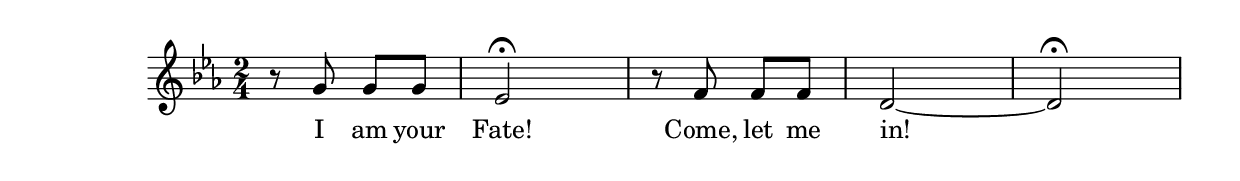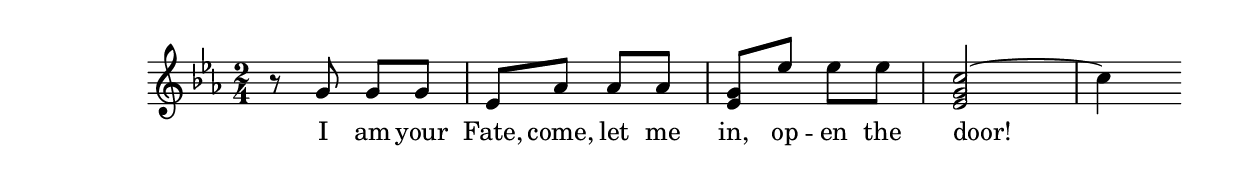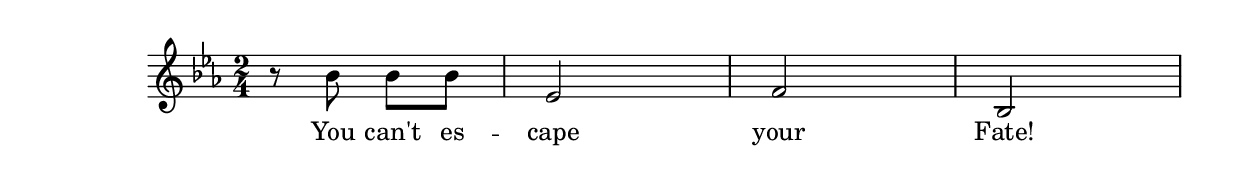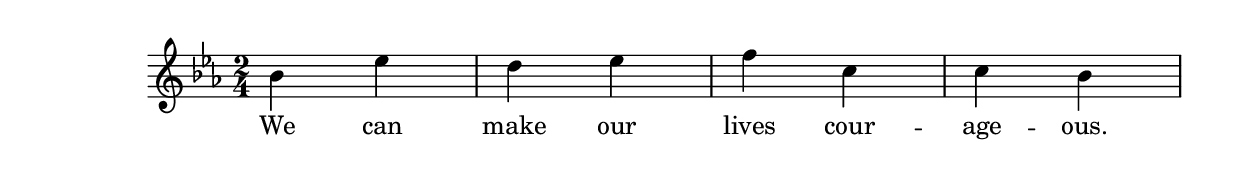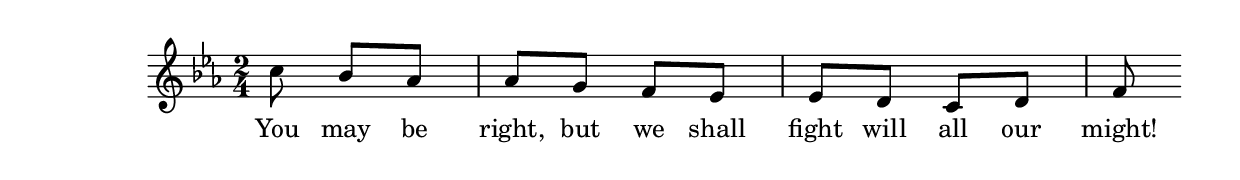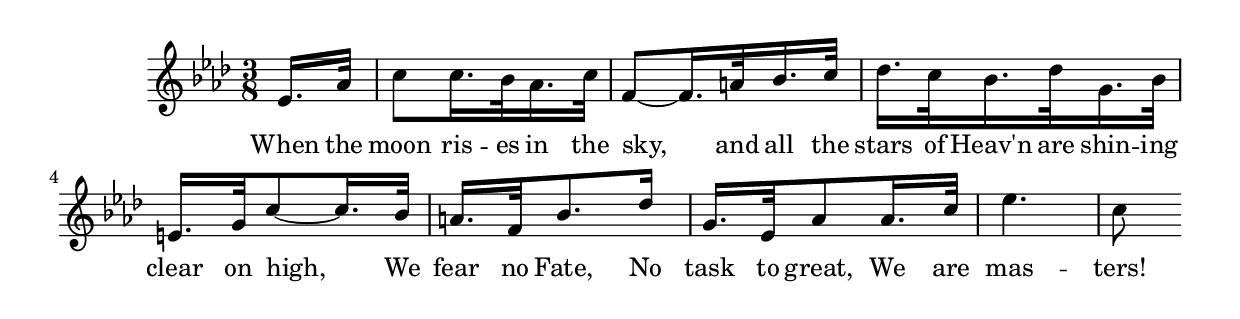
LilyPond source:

% Beethoven Symphony No. 4
\version "2.18.2"
% Melody definitions for movements of
% Beethovens's 5th Symphony (beethoven-005)

% Movement I Melody A {{{
melody_ia = <<
    \relative c'' {
        \clef "treble"
        \key c \minor
        \time 2/4
        r8 g g g | ees2\fermata | r8 f f f | d2~ | d2\fermata |
    }
    \addlyrics {
        I am your Fate! Come, let me in!
    }
>> % }}}

% Movement I Melody B {{{
melody_ib = <<
    \relative c'' {
        \clef "treble"
        \key c \minor
        \time 2/4
        r8 g g g | ees8 aes aes aes | <g ees>8 ees' ees ees | <c g ees>2~ | c4
    }
    \addlyrics {
        I am your Fate, come, let me in, op -- en the door!
    }
>> % }}}

% Movement I Melody C {{{
melody_ic = <<
    \relative c'' {
        \clef "treble"
        \key c \minor
        \time 2/4
        r8 bes bes bes | ees,2 | f2 | bes,2 |
    }
    \addlyrics {
        You can't es -- cape your Fate!
    }
>> % }}}

% Movement I Melody D {{{
melody_id = <<
    \relative c'' {
        \clef "treble"
        \key c \minor
        \time 2/4
        bes4 ees | d4 ees | f4 c | c4 bes |
    }
    \addlyrics {
        We can make our lives cour -- age -- ous.
    }
>> % }}}

% Movement I Melody E {{{
melody_ie = <<
    \relative c'' {
        \clef "treble"
        \key c \minor
        \time 2/4
        \partial 4. c8 bes aes |
        aes8 g f ees | ees8 d c d | f
    }
    \addlyrics {
        You may be right, but we shall fight will all our might!
    }
>> % }}}

% Movement II Melody A {{{
melody_iia = <<
    \relative c' {
        \clef "treble"
        \key aes \major
        \time 3/8
        \partial 8 ees16. aes32 |
        c8 c16. bes32 aes16. c32 |
        f,8~ f16. a32 bes16. c32 |
        des16. c32 bes16. des32 g,16. bes32 |
        e,16. g32 c8~ c16. bes32 |
        a16. f32 bes8. des16 |
        g,16. ees32 aes8 aes16. c32 | ees4. | c8
    }
    \addlyrics {
        When the moon ris -- es in the sky,
        and all the stars of Heav'n are shin -- ing
        clear on high, We fear no Fate,
        No task to great, We are mas -- ters!
    }
>> % }}}

\paper { oddFooterMarkup = ##f }
\layout { ragged-right = ##f }

\book { \bookOutputSuffix "1a" \melody_ia }
\book { \bookOutputSuffix "1b" \melody_ib }
\book { \bookOutputSuffix "1c" \melody_ic }
\book { \bookOutputSuffix "1d" \melody_id }
\book { \bookOutputSuffix "1e" \melody_ie }
\book { \bookOutputSuffix "2a" \melody_iia }
